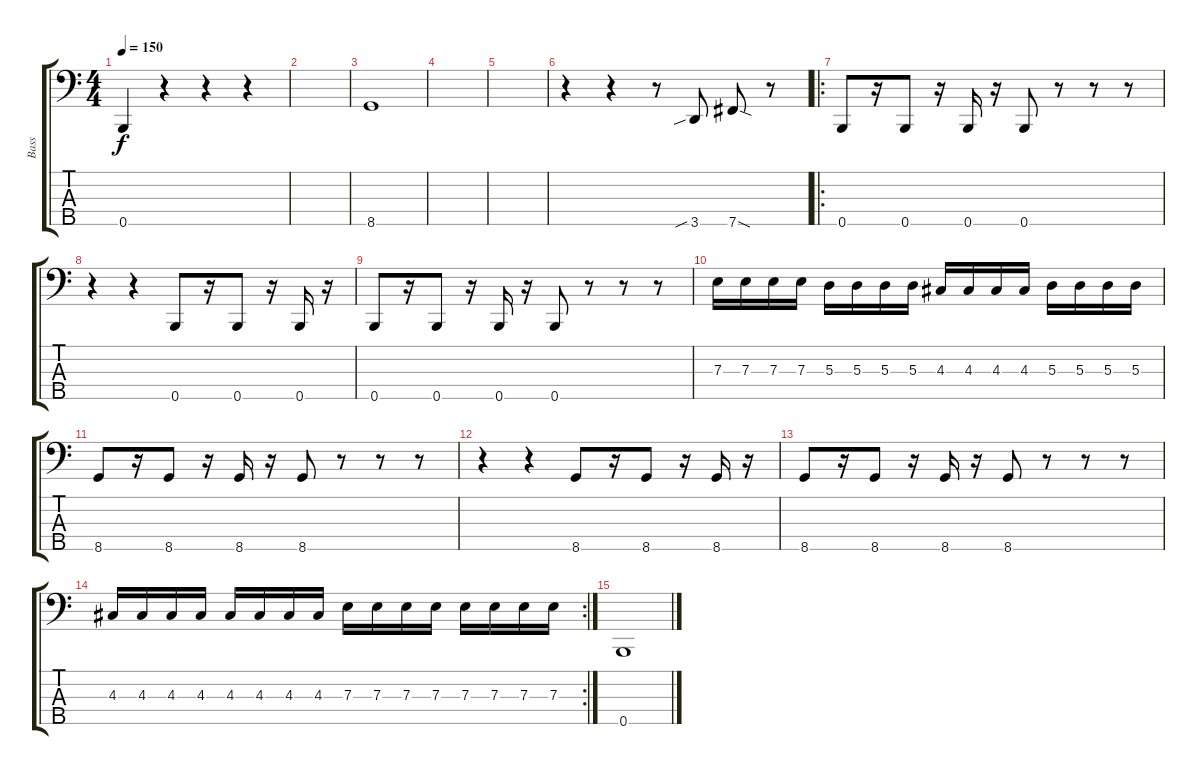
\track ("Bass" "Bass") {instrument electricbasspick}
\staff {score tabs}
\tuning (G2 D2 A1 E1 B0) {hide}
\ts (4 4)
\tempo 150
\clef f4
\ks c
0.5.4{dy f} r.4 r.4 r.4 |
|
8.5.1 |
|
|
r.4 r.4 r.8 3.5{sib}.8 7.5{sod}.8 r.8 |
\ro
0.5.8 r.16 0.5.8 r.16 0.5.16 r.16 0.5.8 r.8 r.8 r.8 |
r.4 r.4 0.5.8 r.16 0.5.8 r.16 0.5.16 r.16 |
0.5.8 r.16 0.5.8 r.16 0.5.16 r.16 0.5.8 r.8 r.8 r.8 |
7.3.16 7.3.16 7.3.16 7.3.16 5.3.16 5.3.16 5.3.16 5.3.16 4.3.16 4.3.16 4.3.16 4.3.16 5.3.16 5.3.16 5.3.16 5.3.16 |
8.5.8 r.16 8.5.8 r.16 8.5.16 r.16 8.5.8 r.8 r.8 r.8 |
r.4 r.4 8.5.8 r.16 8.5.8 r.16 8.5.16 r.16 |
8.5.8 r.16 8.5.8 r.16 8.5.16 r.16 8.5.8 r.8 r.8 r.8 |
\rc 2
4.3.16 4.3.16 4.3.16 4.3.16 4.3.16 4.3.16 4.3.16 4.3.16 7.3.16 7.3.16 7.3.16 7.3.16 7.3.16 7.3.16 7.3.16 7.3.16 |
0.5.1
